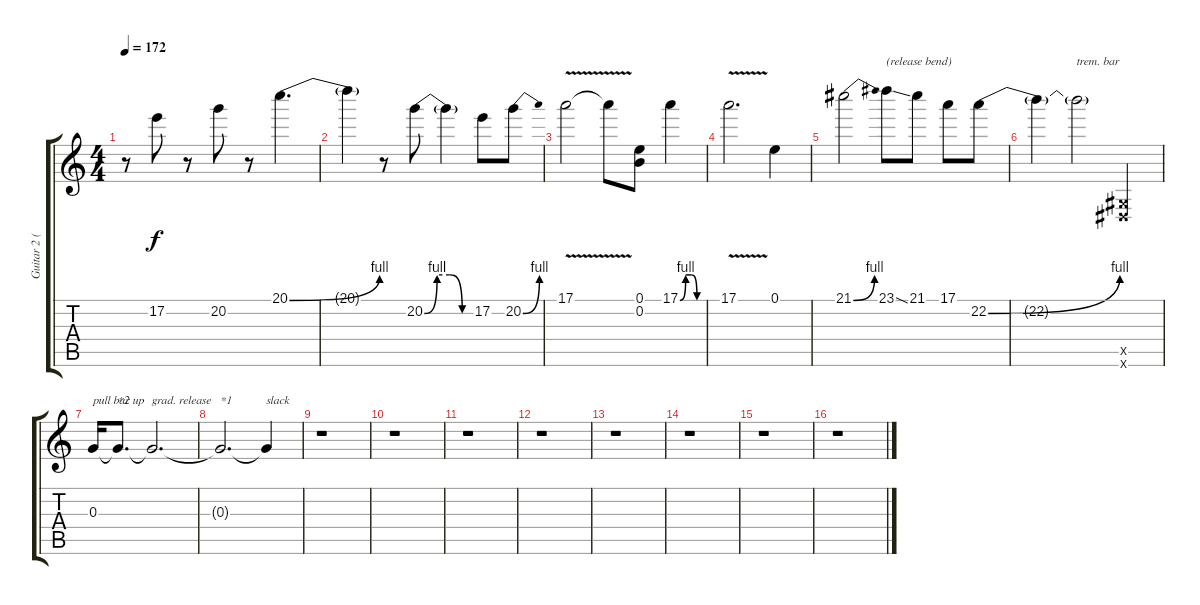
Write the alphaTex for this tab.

\track ("Guitar 2 (Wah)" "Guitar 2 (") {instrument distortionguitar}
\staff {score tabs}
\tuning (E4 B3 G3 D3 A2 E2) {hide}
\ts (4 4)
\tempo 172
\clef g2
\ks c
r.8{dy f} 17.2.8 r.8 20.2.8 r.8 20.1{be (bend 0 0 60 4)}.4{d} |
20.1{t}.4 r.8 20.2{be (custom 0 0 15 4 30 4 45 0 60 0)}.8 20.2{t}.4 17.2.8 20.2{be (bend 0 0 60 4)}.8 |
17.1{v}.2 17.1{t}.8 (0.1 0.2).8 17.1{be (custom 0 0 15 4 30 4 45 0 60 0)}.4 |
17.1{v}.2{d} 0.1.4 |
21.1{be (bend 0 0 60 4)}.2 23.1{ss}.8{txt "(release bend)"} 21.1.8 17.1.8 22.2{be (bend 0 0 60 4)}.8 |
22.2{t}.4 22.2{t}.2{txt "trem. bar"} (-1.5{x} -1.6{x}).4 |
0.3.16{txt "pull bar up"} 0.3{t}.8{d txt "*2"} 0.3{t}.2{d txt "grad. release"} |
0.3{t}.2{d txt "*1"} 0.3{t}.4{txt "slack"} |
r.1 |
r.1 |
r.1 |
r.1 |
r.1 |
r.1 |
r.1 |
r.1
